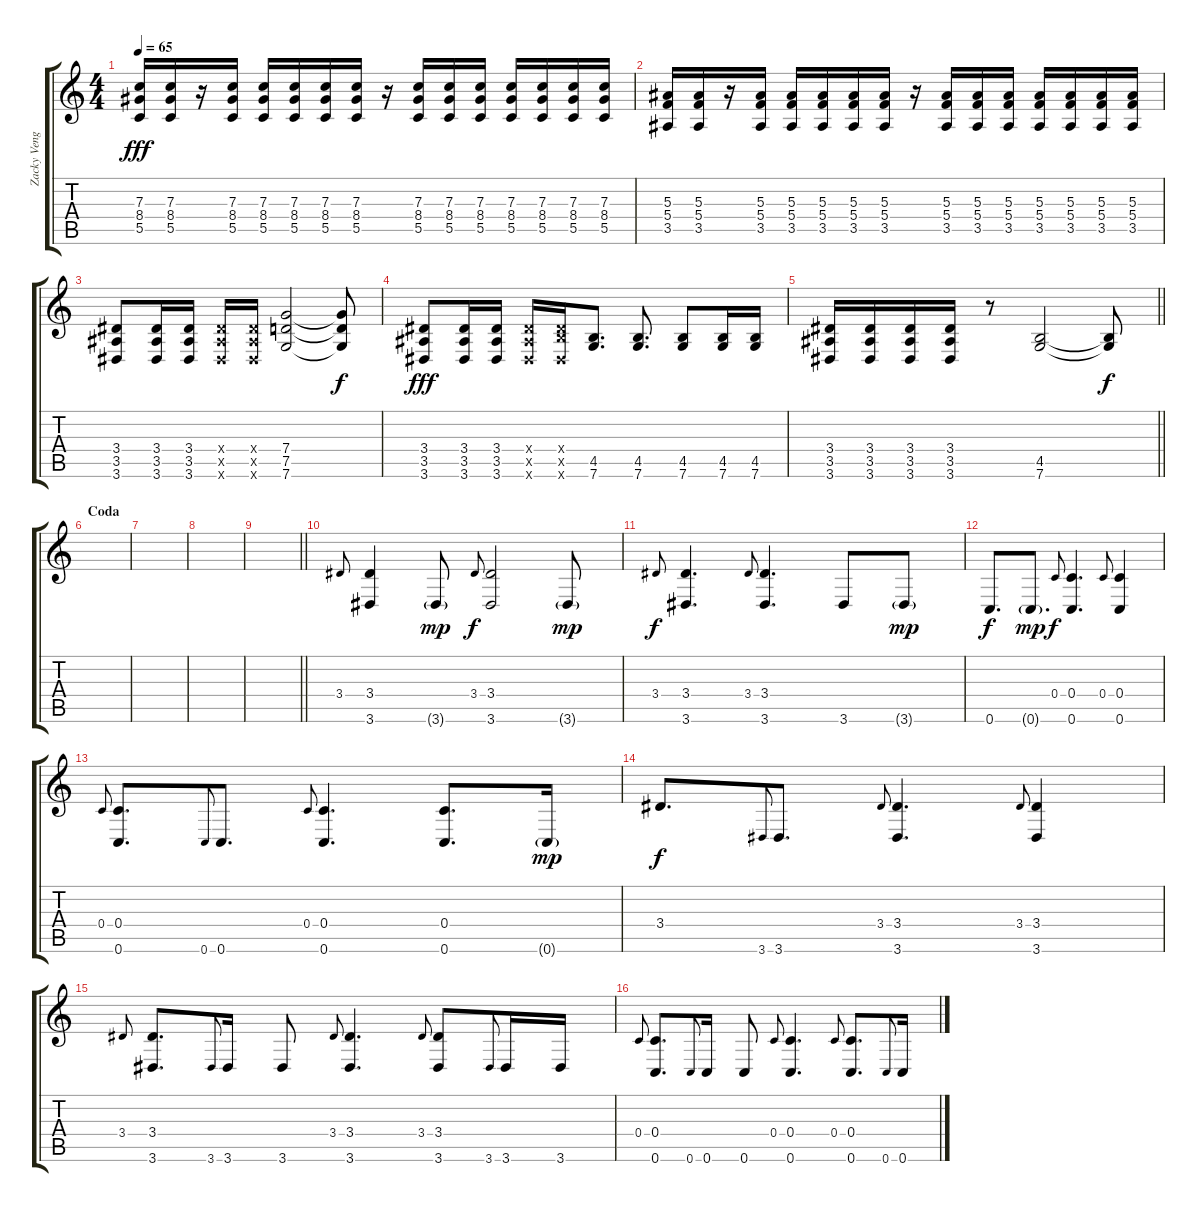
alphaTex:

\track ("Zacky Vengeance [Overdubbed Guitar]" "Zacky Veng") {instrument distortionguitar}
\staff {score tabs}
\tuning (D4 A3 F3 C3 G2 C2) {hide}
\ts (4 4)
\tempo 65
\clef g2
\ks c
(7.3 8.4 5.5).16{dy fff} (7.3 8.4 5.5).16 r.16 (7.3 8.4 5.5).16 (7.3 8.4 5.5).16 (7.3 8.4 5.5).16 (7.3 8.4 5.5).16 (7.3 8.4 5.5).16 r.16 (7.3 8.4 5.5).16 (7.3 8.4 5.5).16 (7.3 8.4 5.5).16 (7.3 8.4 5.5).16 (7.3 8.4 5.5).16 (7.3 8.4 5.5).16 (7.3 8.4 5.5).16 |
(5.3 5.4 3.5).16 (5.3 5.4 3.5).16 r.16 (5.3 5.4 3.5).16 (5.3 5.4 3.5).16 (5.3 5.4 3.5).16 (5.3 5.4 3.5).16 (5.3 5.4 3.5).16 r.16 (5.3 5.4 3.5).16 (5.3 5.4 3.5).16 (5.3 5.4 3.5).16 (5.3 5.4 3.5).16 (5.3 5.4 3.5).16 (5.3 5.4 3.5).16 (5.3 5.4 3.5).16 |
(3.4 3.5 3.6).8 (3.4 3.5 3.6).16 (3.4 3.5 3.6).16 (3.4{x} 3.5{x} 3.6{x}).16 (3.4{x} 3.5{x} 3.6{x}).16 (7.4 7.5 7.6).2 (7.4{t} 7.5{t} 7.6{t}).8{dy f} |
(3.4 3.5 3.6).8{dy fff} (3.4 3.5 3.6).16 (3.4 3.5 3.6).16 (3.4{x} 3.5{x} 3.6{x}).16 (3.4{x} 4.5{x} 3.6{x}).16 (4.5 7.6).8{d} (4.5 7.6).8{d} (4.5 7.6).8 (4.5 7.6).16 (4.5 7.6).16 |
\barLineRight lightlight
(3.4 3.5 3.6).16 (3.4 3.5 3.6).16 (3.4 3.5 3.6).16 (3.4 3.5 3.6).16 r.8 (4.5 7.6).2 (4.5{t} 7.6{t}).8{dy f} |
\section ("" "Coda")
|
|
|
\barLineRight lightlight
|
3.4.8{gr onbeat} (3.4 3.6).4{volume 13 balance 8 instrument taikodrum} 3.6{g}.8{dy mp} 3.4.8{gr onbeat dy f} (3.4 3.6).2 3.6{g}.8{dy mp} |
3.4.8{gr onbeat dy f} (3.4 3.6).4{d} 3.4.8{gr onbeat} (3.4 3.6).4{d} 3.6.8 3.6{g}.8{dy mp} |
0.6.8{d dy f} 0.6{g}.8{d dy mp} 0.4.8{gr onbeat dy f} (0.4 0.6).4{d} 0.4.8{gr onbeat} (0.4 0.6).4 |
0.4.8{gr onbeat} (0.4 0.6).8{d} 0.6.8{gr onbeat} 0.6.8{d} 0.4.8{gr onbeat} (0.4 0.6).4{d} (0.4 0.6).8{d} 0.6{g}.16{dy mp} |
3.4.8{d dy f} 3.6.8{gr onbeat} 3.6.8{d} 3.4.8{gr onbeat} (3.4 3.6).4{d} 3.4.8{gr onbeat} (3.4 3.6).4 |
3.4.8{gr onbeat} (3.4 3.6).8{d} 3.6.8{gr onbeat} 3.6.16 3.6.8 3.4.8{gr onbeat} (3.4 3.6).4{d} 3.4.8{gr onbeat} (3.4 3.6).8 3.6.8{gr onbeat} 3.6.16 3.6.16 |
0.4.8{gr onbeat} (0.4 0.6).8{d} 0.6.8{gr onbeat} 0.6.16 0.6.8 0.4.8{gr onbeat} (0.4 0.6).4{d} 0.4.8{gr onbeat} (0.4 0.6).8{d} 0.6.8{gr onbeat} 0.6.16
